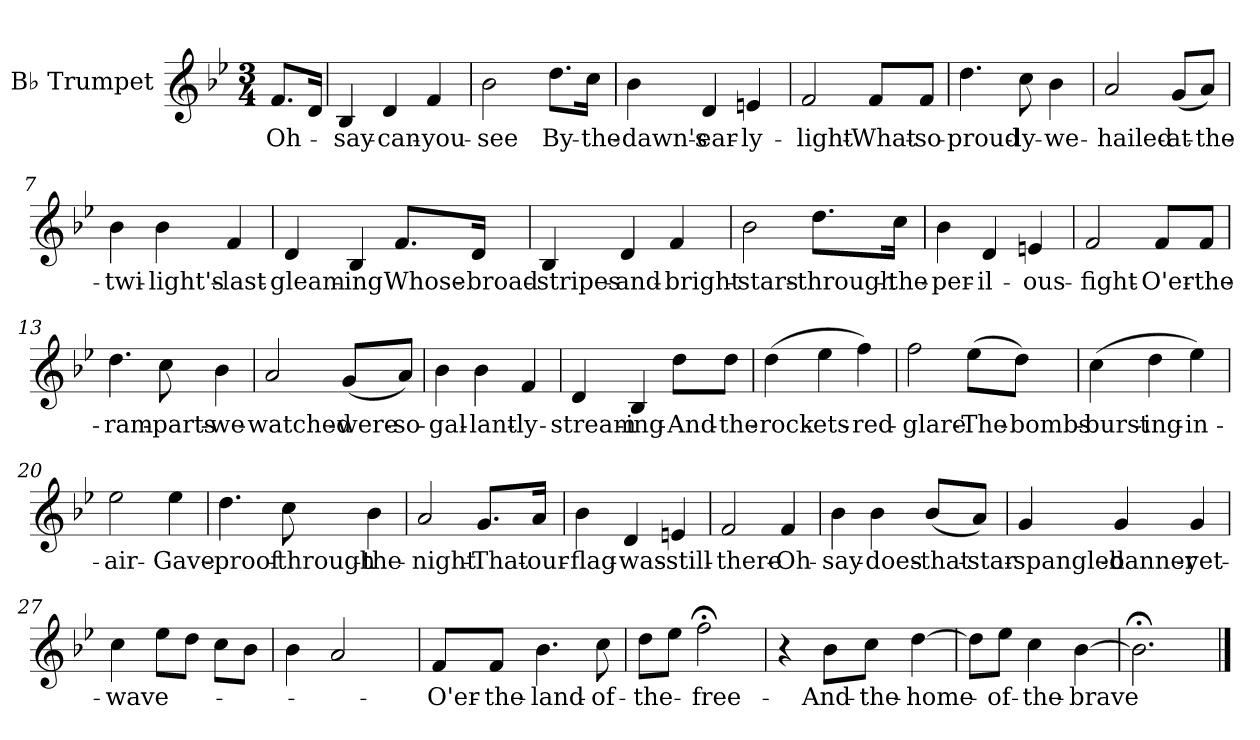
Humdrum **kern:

**kern	**text
*part1	*part1
*staff1	*staff1
*I"B♭ Trumpet	*
*I'B♭ Tpt.	*
*clefG2	*
*ITrd1c2	*
*k[b-e-a-d-]	*
*M3/4	*
*MM90	*
=	=
!	!LO:LY:b
8.e-/L	Oh-
16c/Jk	.
=1	=1
!	!LO:LY:b
4A-/	-say-
!	!LO:LY:b
4c/	-can-
!	!LO:LY:b
4e-/	-you-
=2	=2
!	!LO:LY:b
2a-\	-see
!	!LO:LY:b
8.cc\L	By-
!	!LO:LY:b
16b-\Jk	-the-
=3	=3
!	!LO:LY:b
4a-\	-dawn's-
!	!LO:LY:b
4c/	-ear-
!	!LO:LY:b
4dn/	-ly-
=4	=4
!	!LO:LY:b
2e-/	-light-
!	!LO:LY:b
8e-/L	-What-
!	!LO:LY:b
8e-/J	-so-
=5	=5
!	!LO:LY:b
4.cc\	-proud-
!	!LO:LY:b
8b-\	-ly-
!	!LO:LY:b
4a-\	-we-
=6	=6
!	!LO:LY:b
2g/	-hailed-
!	!LO:LY:b
(<8f/L	-at-
!	!LO:LY:b
8g/J)	-the-
!!LO:LB:g=z
=7	=7
!	!LO:LY:b
4a-\	-twi-
!	!LO:LY:b
4a-\	-light's-
!	!LO:LY:b
4e-/	-last-
=8	=8
!	!LO:LY:b
4c/	-gleam-
!	!LO:LY:b
4A-/	-ing
!	!LO:LY:b
8.e-/L	Whose-
!	!LO:LY:b
16c/Jk	-broad-
=9	=9
!	!LO:LY:b
4A-/	-stripes-
!	!LO:LY:b
4c/	-and-
!	!LO:LY:b
4e-/	-bright-
=10	=10
!	!LO:LY:b
2a-\	-stars-
!	!LO:LY:b
8.cc\L	-through-
!	!LO:LY:b
16b-\Jk	-the-
=11	=11
!	!LO:LY:b
4a-\	-per-
!	!LO:LY:b
4c/	-il-
!	!LO:LY:b
4dn/	-ous-
!!LO:LB:g=z
=12	=12
!	!LO:LY:b
2e-/	-fight-
!	!LO:LY:b
8e-/L	-O'er-
!	!LO:LY:b
8e-/J	-the-
=13	=13
!	!LO:LY:b
4.cc\	-ram-
!	!LO:LY:b
8b-\	-parts-
!	!LO:LY:b
4a-\	-we-
=14	=14
!	!LO:LY:b
2g/	-watched-
!	!LO:LY:b
(<8f/L	-were-
!	!LO:LY:b
8g/J)	-so-
=15	=15
!	!LO:LY:b
4a-\	-gal-
!	!LO:LY:b
4a-\	-lant-
!	!LO:LY:b
4e-/	-ly-
=16	=16
!	!LO:LY:b
4c/	-stream-
!	!LO:LY:b
4A-/	-ing-
!	!LO:LY:b
8cc\L	-And-
!	!LO:LY:b
8cc\J	-the-
=17	=17
!	!LO:LY:b
(>4cc\	-rock-
!	!LO:LY:b
4dd-\	-ets-
!	!LO:LY:b
4ee-\)	-red-
!!LO:LB:g=z
=18	=18
!	!LO:LY:b
2ee-\	-glare-
!	!LO:LY:b
(>8dd-\L	-The-
!	!LO:LY:b
8cc\J)	-bombs-
=19	=19
!	!LO:LY:b
(>4b-\	-burst-
!	!LO:LY:b
4cc\	-ing-
!	!LO:LY:b
4dd-\)	-in-
=20	=20
!	!LO:LY:b
2dd-\	-air-
!	!LO:LY:b
4dd-\	-Gave-
=21	=21
!	!LO:LY:b
4.cc\	-proof-
!	!LO:LY:b
8b-\	-through-
!	!LO:LY:b
4a-\	-the-
=22	=22
!	!LO:LY:b
2g/	-night-
!	!LO:LY:b
8.f/L	-That-
!	!LO:LY:b
16g/Jk	-our-
=23	=23
!	!LO:LY:b
4a-\	-flag-
!	!LO:LY:b
4c/	-was-
!	!LO:LY:b
4dn/	-still-
!!LO:LB:g=z
=24	=24
!	!LO:LY:b
2e-/	-there-
!	!LO:LY:b
4e-/	-Oh-
=25	=25
!	!LO:LY:b
4a-\	-say-
!	!LO:LY:b
4a-\	-does-
!	!LO:LY:b
(<8a-/L	-that-
!	!LO:LY:b
8g/J)	-star-
=26	=26
!	!LO:LY:b
4f/	-spangled-
!	!LO:LY:b
4f/	-banner-
!	!LO:LY:b
4f/	-yet-
=27	=27
!	!LO:LY:b
4b-\	-wave-
8dd-\L	.
8cc\J	.
8b-\L	.
8a-\J	.
=28	=28
4a-\	.
2g/	.
=29	=29
!	!LO:LY:b
8e-/L	-O'er-
!	!LO:LY:b
8e-/J	-the-
!	!LO:LY:b
4.a-\	-land-
!	!LO:LY:b
8b-\	-of-
=30	=30
!	!LO:LY:b
8cc\L	-the-
8dd-\J	.
!	!LO:LY:b
2ee-;<\	-free-
!!LO:LB:g=z
=31	=31
4r	.
!	!LO:LY:b
8a-\L	-And-
!	!LO:LY:b
8b-\J	-the-
!	!LO:LY:b
[4cc\	-home-
=32	=32
*MM75	*
8cc\L]	.
!	!LO:LY:b
8dd-\J	-of-
!	!LO:LY:b
4b-\	-the-
!	!LO:LY:b
[4a-\	-brave
=33	=33
2.a-;<\]	.
==	==
*-	*-
